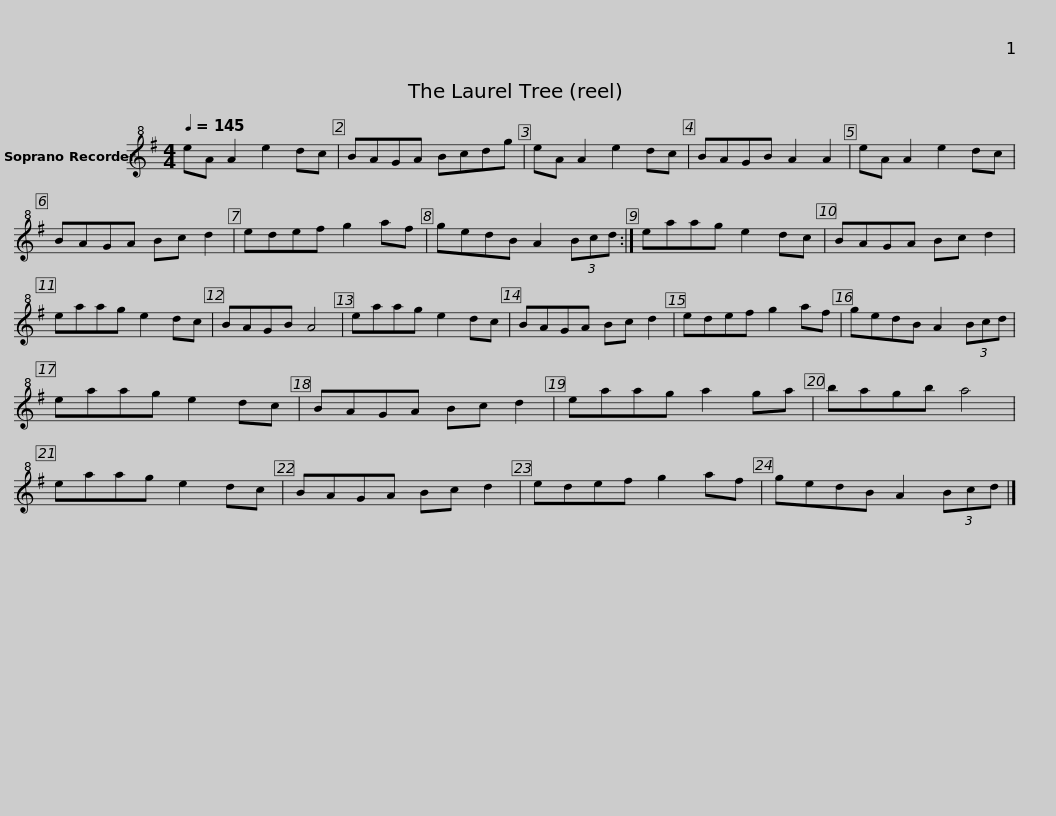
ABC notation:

X:1
L:1/8
Q:1/4=145
M:4/4
I:linebreak $
K:G
V:1 treble+8
V:1
 eA A2 e2 dc | BAGA Bcdg | eA A2 e2 dc | BAGB A2 A2 | eA A2 e2 dc | %5
 BAGA Bc d2 | edef g2 af |$ gedB A2 (3Bcd :|eaag e2 dc | BAGA Bc d2 | %10
 eaag e2 dc | BAGB A4 | eaag e2 dc | BAGA Bc d2 |$ edef g2 af | %15
 gedB A2 (3Bcd | eaag e2 dc | BAGA Bc d2 | eaag a2 ga | bagb a4 | %20
 eaag e2 dc |$ BAGA Bc d2 | edef g2 af | gedB A2 (3Bcd |] %24
